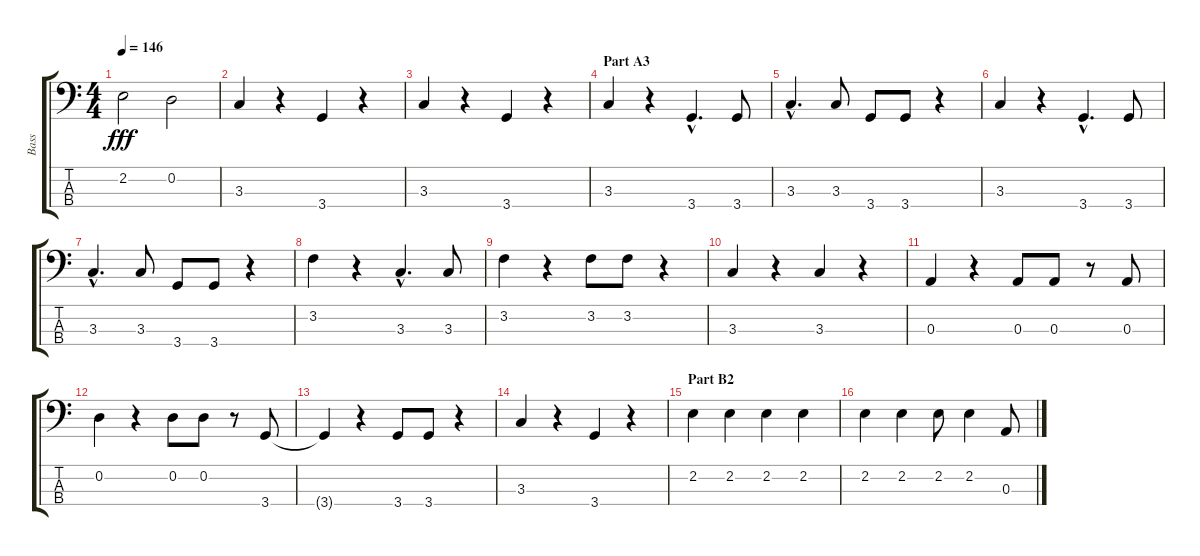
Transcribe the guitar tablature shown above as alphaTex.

\track ("Bass" "Bass") {instrument electricguitarmuted}
\staff {score tabs}
\tuning (G2 D2 A1 E1) {hide}
\ts (4 4)
\tempo 146
\clef f4
\ks c
2.2.2{dy fff} 0.2.2 |
3.3.4 r.4 3.4.4 r.4 |
3.3.4 r.4 3.4.4 r.4 |
\section ("" "Part A3")
3.3.4 r.4 3.4{hac}.4{d} 3.4.8 |
3.3{hac}.4{d} 3.3.8 3.4.8 3.4.8 r.4 |
3.3.4 r.4 3.4{hac}.4{d} 3.4.8 |
3.3{hac}.4{d} 3.3.8 3.4.8 3.4.8 r.4 |
3.2.4 r.4 3.3{hac}.4{d} 3.3.8 |
3.2.4 r.4 3.2.8 3.2.8 r.4 |
3.3.4 r.4 3.3.4 r.4 |
0.3.4 r.4 0.3.8 0.3.8 r.8 0.3.8 |
0.2.4 r.4 0.2.8 0.2.8 r.8 3.4.8 |
3.4{t}.4 r.4 3.4.8 3.4.8 r.4 |
3.3.4 r.4 3.4.4 r.4 |
\section ("" "Part B2")
2.2.4 2.2.4 2.2.4 2.2.4 |
2.2.4 2.2.4 2.2.8 2.2.4 0.3.8
